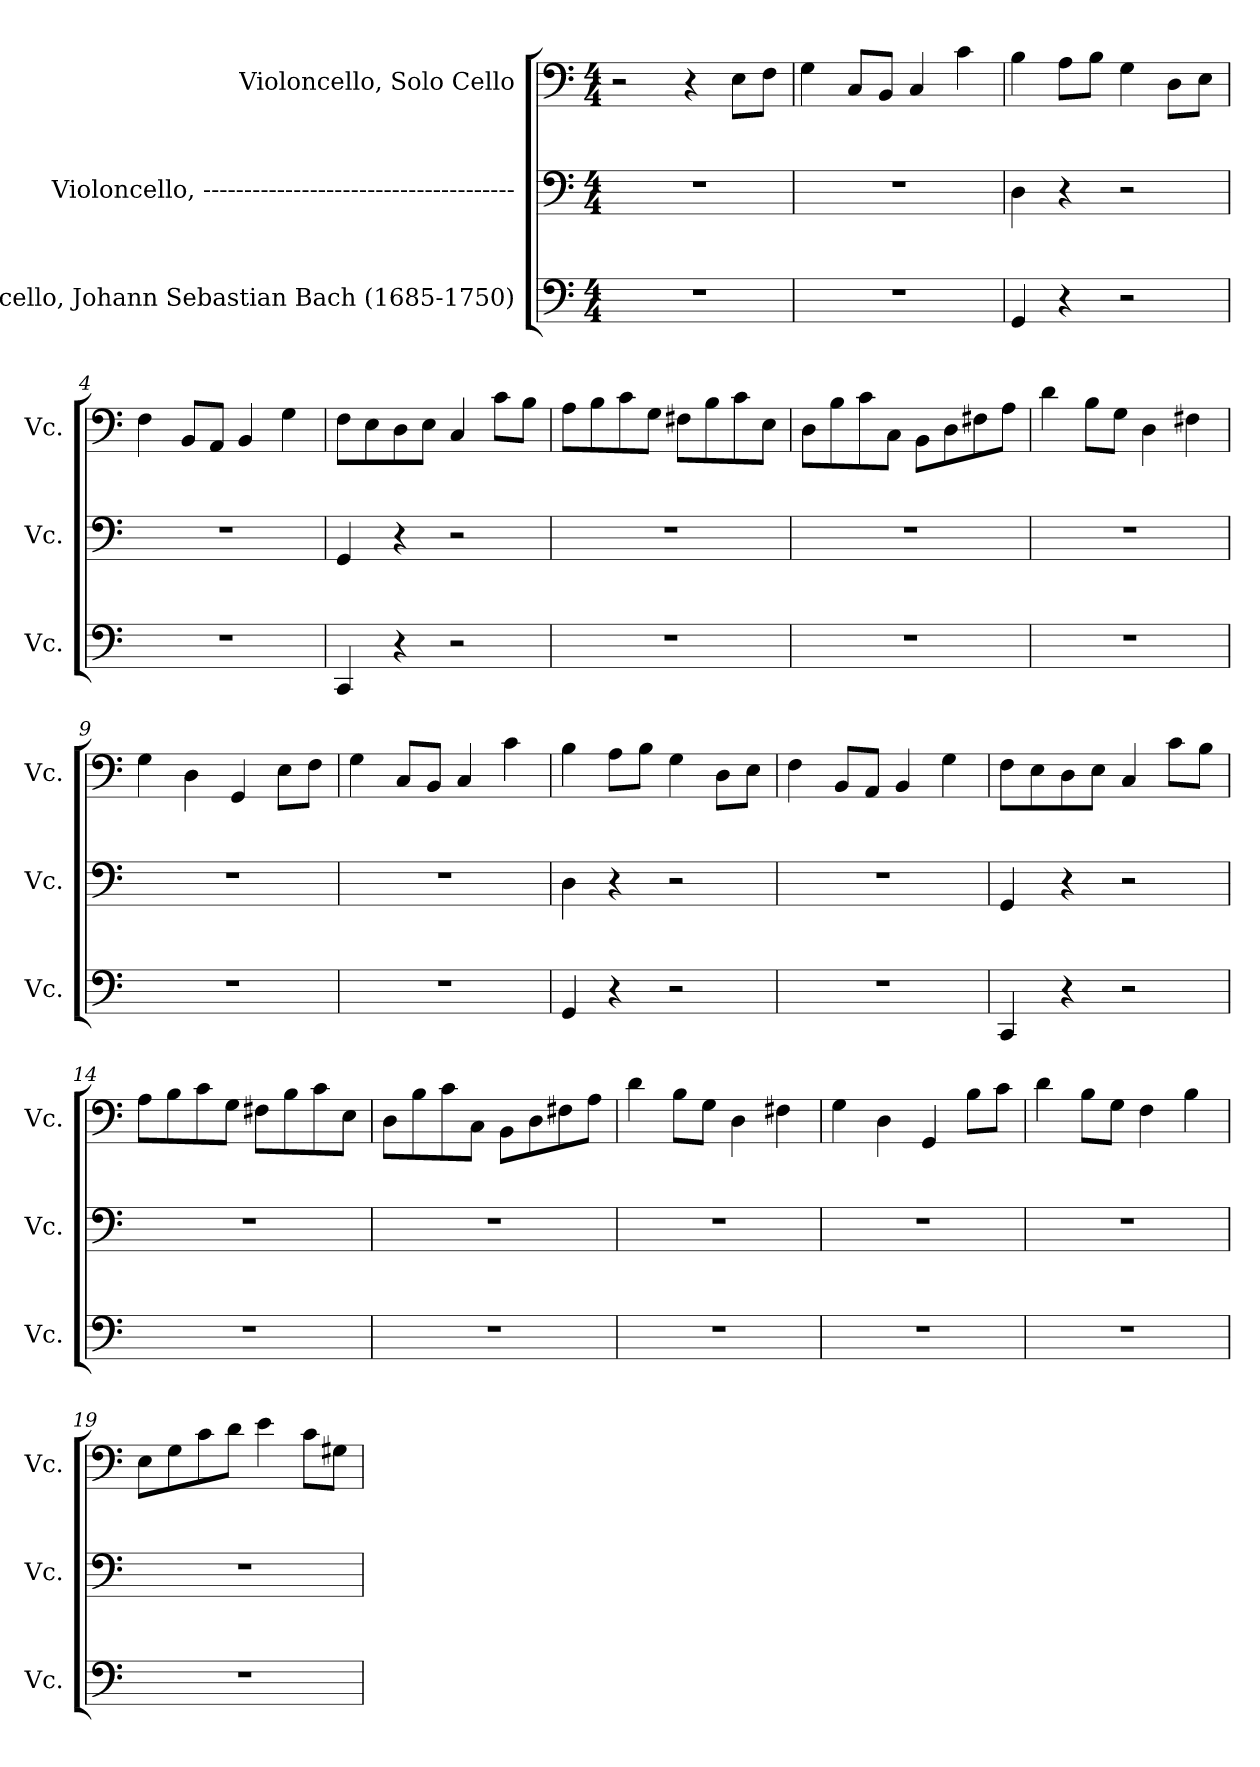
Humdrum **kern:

**kern	**kern	**kern
*part3	*part2	*part1
*staff3	*staff2	*staff1
*I"Violoncello, Johann Sebastian Bach  (1685-1750)	*I"Violoncello, --------------------------------------	*I"Violoncello, Solo Cello
*I'Vc.	*I'Vc.	*I'Vc.
*clefF4	*clefF4	*clefF4
*k[]	*k[]	*k[]
*M4/4	*M4/4	*M4/4
*MM250	*MM250	*MM250
=1	=1	=1
1r	1r	2r
.	.	4r
*	*	*MM150
.	.	8E\L
.	.	8F\J
=2	=2	=2
1r	1r	4G\
.	.	8C/L
.	.	8BB/J
.	.	4C/
.	.	4c\
=3	=3	=3
4GG/	4D\	4B\
4r	4r	8A\L
.	.	8B\J
2r	2r	4G\
.	.	8D\L
.	.	8E\J
=4	=4	=4
1r	1r	4F\
.	.	8BB/L
.	.	8AA/J
.	.	4BB/
.	.	4G\
!!LO:LB:g=z
=5	=5	=5
4CC/	4GG/	8F\L
.	.	8E\
4r	4r	8D\
.	.	8E\J
2r	2r	4C/
.	.	8c\L
.	.	8B\J
=6	=6	=6
1r	1r	8A\L
.	.	8B\
.	.	8c\
.	.	8G\J
.	.	8F#X\L
.	.	8B\
.	.	8c\
.	.	8E\J
=7	=7	=7
1r	1r	8D\L
.	.	8B\
.	.	8c\
.	.	8C\J
.	.	8BB\L
.	.	8D\
.	.	8F#X\
.	.	8A\J
=8	=8	=8
1r	1r	4d\
.	.	8B\L
.	.	8G\J
.	.	4D\
.	.	4F#X\
=9	=9	=9
1r	1r	4G\
.	.	4D\
.	.	4GG/
.	.	8E\L
.	.	8F\J
!!LO:LB:g=z
=10	=10	=10
1r	1r	4G\
.	.	8C/L
.	.	8BB/J
.	.	4C/
.	.	4c\
=11	=11	=11
4GG/	4D\	4B\
4r	4r	8A\L
.	.	8B\J
2r	2r	4G\
.	.	8D\L
.	.	8E\J
=12	=12	=12
1r	1r	4F\
.	.	8BB/L
.	.	8AA/J
.	.	4BB/
.	.	4G\
=13	=13	=13
4CC/	4GG/	8F\L
.	.	8E\
4r	4r	8D\
.	.	8E\J
2r	2r	4C/
.	.	8c\L
.	.	8B\J
=14	=14	=14
1r	1r	8A\L
.	.	8B\
.	.	8c\
.	.	8G\J
.	.	8F#X\L
.	.	8B\
.	.	8c\
.	.	8E\J
=15	=15	=15
1r	1r	8D\L
.	.	8B\
.	.	8c\
.	.	8C\J
.	.	8BB\L
.	.	8D\
.	.	8F#X\
.	.	8A\J
!!LO:LB:g=z
=16	=16	=16
1r	1r	4d\
.	.	8B\L
.	.	8G\J
.	.	4D\
.	.	4F#X\
=17	=17	=17
1r	1r	4G\
.	.	4D\
.	.	4GG/
.	.	8B\L
.	.	8c\J
=18	=18	=18
1r	1r	4d\
.	.	8B\L
.	.	8G\J
.	.	4F\
.	.	4B\
=19	=19	=19
1r	1r	8E\L
.	.	8G\
.	.	8c\
.	.	8d\J
.	.	4e\
.	.	8c\L
.	.	8G#X\J
=	=	=
*-	*-	*-
